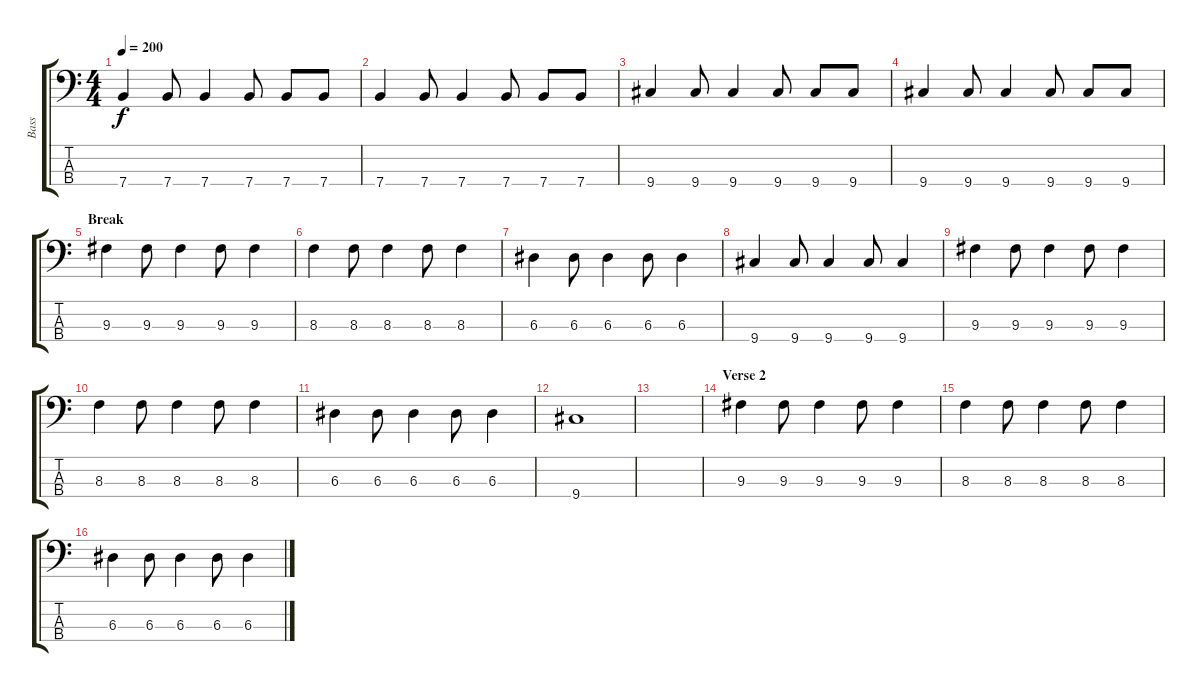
\track ("Bass" "Bass") {instrument electricbassfinger}
\staff {score tabs}
\tuning (G2 D2 A1 E1) {hide}
\ts (4 4)
\tempo 200
\clef f4
\ks c
7.4.4{dy f} 7.4.8 7.4.4 7.4.8 7.4.8 7.4.8 |
7.4.4 7.4.8 7.4.4 7.4.8 7.4.8 7.4.8 |
9.4.4 9.4.8 9.4.4 9.4.8 9.4.8 9.4.8 |
9.4.4 9.4.8 9.4.4 9.4.8 9.4.8 9.4.8 |
\section ("" "Break")
9.3.4 9.3.8 9.3.4 9.3.8 9.3.4 |
8.3.4 8.3.8 8.3.4 8.3.8 8.3.4 |
6.3.4 6.3.8 6.3.4 6.3.8 6.3.4 |
9.4.4 9.4.8 9.4.4 9.4.8 9.4.4 |
9.3.4 9.3.8 9.3.4 9.3.8 9.3.4 |
8.3.4 8.3.8 8.3.4 8.3.8 8.3.4 |
6.3.4 6.3.8 6.3.4 6.3.8 6.3.4 |
9.4.1 |
|
\section ("" "Verse 2")
9.3.4 9.3.8 9.3.4 9.3.8 9.3.4 |
8.3.4 8.3.8 8.3.4 8.3.8 8.3.4 |
6.3.4 6.3.8 6.3.4 6.3.8 6.3.4
